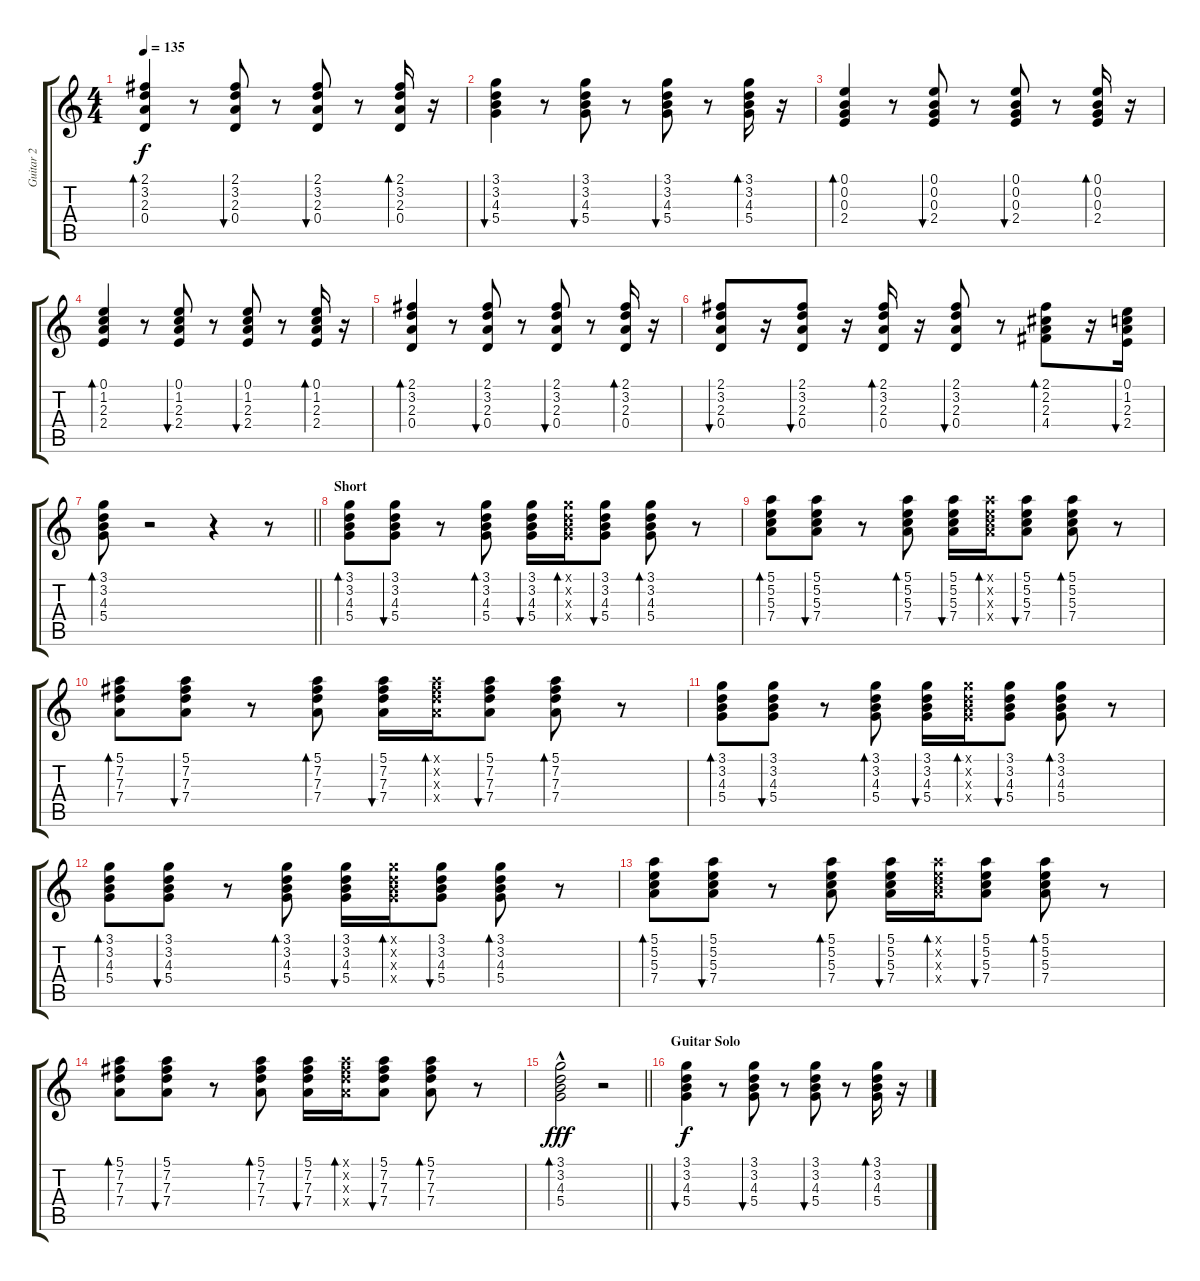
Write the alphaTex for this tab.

\track ("Guitar 2" "Guitar 2") {instrument electricguitarclean}
\staff {score tabs}
\tuning (E4 B3 G3 D3 A2 E2) {hide}
\ts (4 4)
\tempo 135
\clef g2
\ks c
(2.1 3.2 2.3 0.4).4{bd 30 dy f} r.8 (2.1 3.2 2.3 0.4).8{bu 30} r.8 (2.1 3.2 2.3 0.4).8{bu 30} r.8 (2.1 3.2 2.3 0.4).16{bd 30} r.16 |
(3.1 3.2 4.3 5.4).4{bu 30} r.8 (3.1 3.2 4.3 5.4).8{bu 30} r.8 (3.1 3.2 4.3 5.4).8{bu 30} r.8 (3.1 3.2 4.3 5.4).16{bd 30} r.16 |
(0.1 0.2 0.3 2.4).4{bd 30} r.8 (0.1 0.2 0.3 2.4).8{bu 30} r.8 (0.1 0.2 0.3 2.4).8{bu 30} r.8 (0.1 0.2 0.3 2.4).16{bd 30} r.16 |
(0.1 1.2 2.3 2.4).4{bd 30} r.8 (0.1 1.2 2.3 2.4).8{bu 30} r.8 (0.1 1.2 2.3 2.4).8{bu 30} r.8 (0.1 1.2 2.3 2.4).16{bd 30} r.16 |
(2.1 3.2 2.3 0.4).4{bd 30} r.8 (2.1 3.2 2.3 0.4).8{bu 30} r.8 (2.1 3.2 2.3 0.4).8{bu 30} r.8 (2.1 3.2 2.3 0.4).16{bd 30} r.16 |
(2.1 3.2 2.3 0.4).8{bu 30} r.16 (2.1 3.2 2.3 0.4).8{bu 30} r.16 (2.1 3.2 2.3 0.4).16{bd 30} r.16 (2.1 3.2 2.3 0.4).8{bu 30} r.8 (2.1 2.2 2.3 4.4).8{bd 30} r.16 (0.1 1.2 2.3 2.4).16{bu 30} |
\barLineRight lightlight
(3.1 3.2 4.3 5.4).8{bd 30} r.2 r.4 r.8 |
\section ("" "Short")
(3.1 3.2 4.3 5.4).8{bd 30} (3.1 3.2 4.3 5.4).8{bu 30} r.8 (3.1 3.2 4.3 5.4).8{bd 30} (3.1 3.2 4.3 5.4).16{bu 30} (3.1{x} 3.2{x} 4.3{x} 5.4{x}).16{bd 30} (3.1 3.2 4.3 5.4).8{bu 30} (3.1 3.2 4.3 5.4).8{bd 30} r.8 |
(5.1 5.2 5.3 7.4).8{bd 30} (5.1 5.2 5.3 7.4).8{bu 30} r.8 (5.1 5.2 5.3 7.4).8{bd 30} (5.1 5.2 5.3 7.4).16{bu 30} (5.1{x} 5.2{x} 5.3{x} 7.4{x}).16{bd 30} (5.1 5.2 5.3 7.4).8{bu 30} (5.1 5.2 5.3 7.4).8{bd 30} r.8 |
(5.1 7.2 7.3 7.4).8{bd 30} (5.1 7.2 7.3 7.4).8{bu 30} r.8 (5.1 7.2 7.3 7.4).8{bd 30} (5.1 7.2 7.3 7.4).16{bu 30} (5.1{x} 7.2{x} 7.3{x} 7.4{x}).16{bd 30} (5.1 7.2 7.3 7.4).8{bu 30} (5.1 7.2 7.3 7.4).8{bd 30} r.8 |
(3.1 3.2 4.3 5.4).8{bd 30} (3.1 3.2 4.3 5.4).8{bu 30} r.8 (3.1 3.2 4.3 5.4).8{bd 30} (3.1 3.2 4.3 5.4).16{bu 30} (3.1{x} 3.2{x} 4.3{x} 5.4{x}).16{bd 30} (3.1 3.2 4.3 5.4).8{bu 30} (3.1 3.2 4.3 5.4).8{bd 30} r.8 |
(3.1 3.2 4.3 5.4).8{bd 30} (3.1 3.2 4.3 5.4).8{bu 30} r.8 (3.1 3.2 4.3 5.4).8{bd 30} (3.1 3.2 4.3 5.4).16{bu 30} (3.1{x} 3.2{x} 4.3{x} 5.4{x}).16{bd 30} (3.1 3.2 4.3 5.4).8{bu 30} (3.1 3.2 4.3 5.4).8{bd 30} r.8 |
(5.1 5.2 5.3 7.4).8{bd 30} (5.1 5.2 5.3 7.4).8{bu 30} r.8 (5.1 5.2 5.3 7.4).8{bd 30} (5.1 5.2 5.3 7.4).16{bu 30} (5.1{x} 5.2{x} 5.3{x} 7.4{x}).16{bd 30} (5.1 5.2 5.3 7.4).8{bu 30} (5.1 5.2 5.3 7.4).8{bd 30} r.8 |
(5.1 7.2 7.3 7.4).8{bd 30} (5.1 7.2 7.3 7.4).8{bu 30} r.8 (5.1 7.2 7.3 7.4).8{bd 30} (5.1 7.2 7.3 7.4).16{bu 30} (5.1{x} 7.2{x} 7.3{x} 7.4{x}).16{bd 30} (5.1 7.2 7.3 7.4).8{bu 30} (5.1 7.2 7.3 7.4).8{bd 30} r.8 |
\barLineRight lightlight
(3.1 3.2 4.3 5.4{hac}).2{bd 240 dy fff} r.2 |
\section ("" "Guitar Solo")
(3.1 3.2 4.3 5.4).4{bu 30 dy f} r.8 (3.1 3.2 4.3 5.4).8{bu 30} r.8 (3.1 3.2 4.3 5.4).8{bu 30} r.8 (3.1 3.2 4.3 5.4).16{bd 30} r.16
